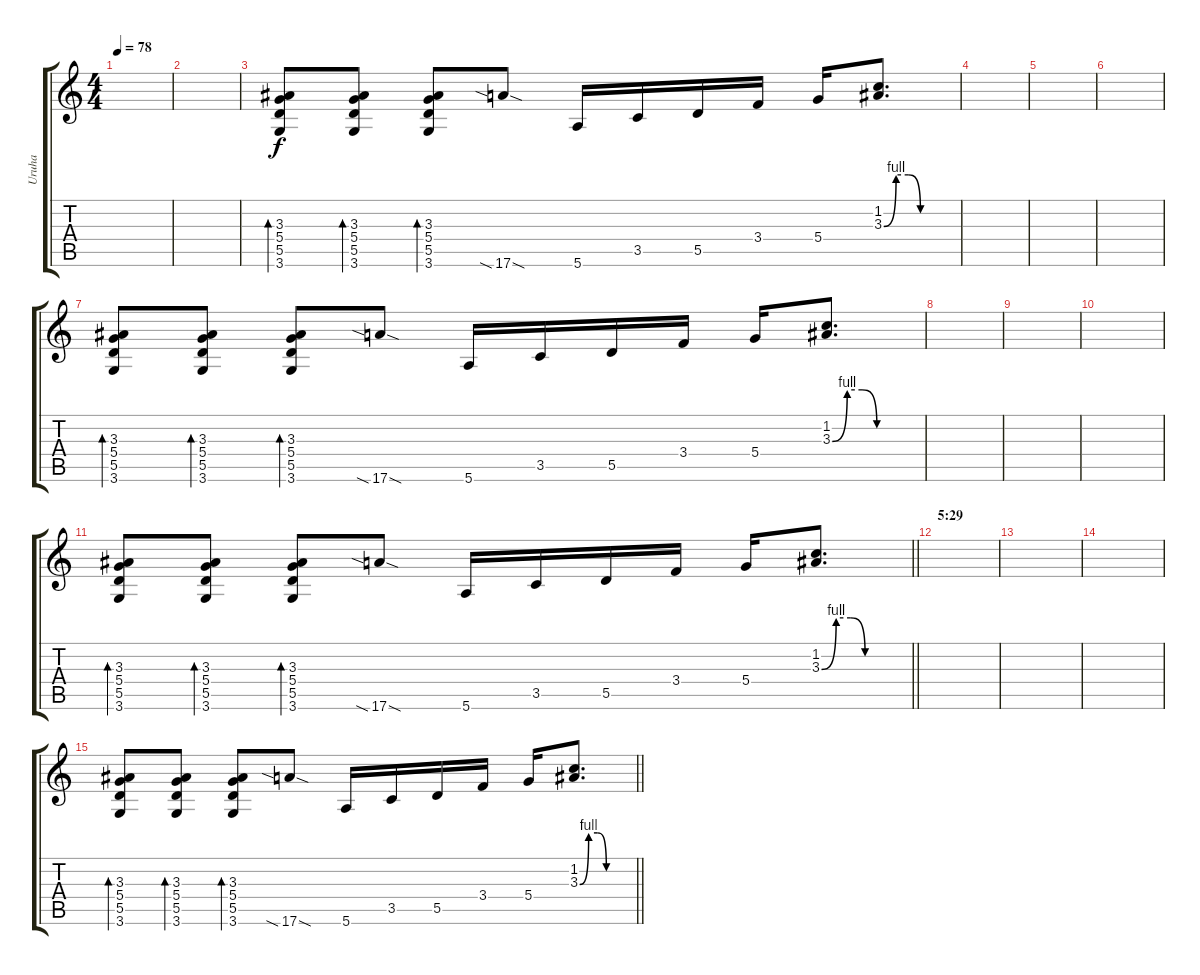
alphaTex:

\track ("Uruha" "Uruha") {instrument distortionguitar}
\staff {score tabs}
\tuning (E4 B3 G3 D3 A2 E2) {hide}
\ts (4 4)
\tempo 78
\clef g2
\ks c
|
|
(3.3 5.4 5.5 3.6).8{bd 60} (3.3 5.4 5.5 3.6).8{bd 60} (3.3 5.4 5.5 3.6).8{bd 60} 17.6{sia sod}.8 5.6.16 3.5.16 5.5.16 3.4.16 5.4.16 (1.2 3.3{be (custom 0 0 10 4 20 4 30 0 60 0)}).8{d} |
|
|
|
(3.3 5.4 5.5 3.6).8{bd 60} (3.3 5.4 5.5 3.6).8{bd 60} (3.3 5.4 5.5 3.6).8{bd 60} 17.6{sia sod}.8 5.6.16 3.5.16 5.5.16 3.4.16 5.4.16 (1.2 3.3{be (custom 0 0 10 4 20 4 30 0 60 0)}).8{d} |
|
|
|
\barLineRight lightlight
(3.3 5.4 5.5 3.6).8{bd 60} (3.3 5.4 5.5 3.6).8{bd 60} (3.3 5.4 5.5 3.6).8{bd 60} 17.6{sia sod}.8 5.6.16 3.5.16 5.5.16 3.4.16 5.4.16 (1.2 3.3{be (custom 0 0 10 4 20 4 30 0 60 0)}).8{d} |
\section ("" "5:29")
|
|
|
\barLineRight lightlight
(3.3 5.4 5.5 3.6).8{bd 60} (3.3 5.4 5.5 3.6).8{bd 60} (3.3 5.4 5.5 3.6).8{bd 60} 17.6{sia sod}.8 5.6.16 3.5.16 5.5.16 3.4.16 5.4.16 (1.2 3.3{be (custom 0 0 10 4 20 4 30 0 60 0)}).8{d}
